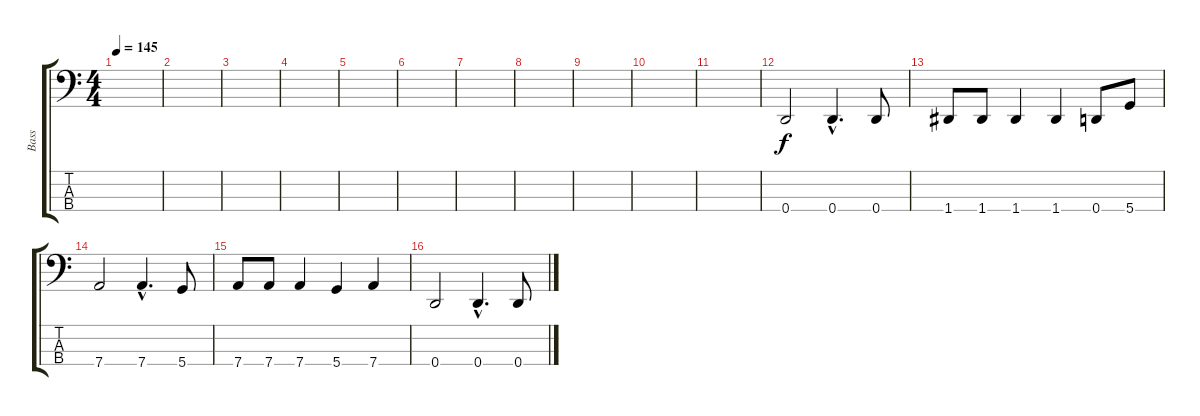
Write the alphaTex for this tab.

\track ("Bass" "Bass") {instrument electricbassfinger}
\staff {score tabs}
\tuning (G2 D2 A1 D1) {hide}
\ts (4 4)
\tempo 145
\clef f4
\ks c
|
|
|
|
|
|
|
|
|
|
|
0.4.2 0.4{hac}.4{d} 0.4.8 |
1.4.8 1.4.8 1.4.4 1.4.4 0.4.8 5.4.8 |
7.4.2 7.4{hac}.4{d} 5.4.8 |
7.4.8 7.4.8 7.4.4 5.4.4 7.4.4 |
0.4.2 0.4{hac}.4{d} 0.4.8
